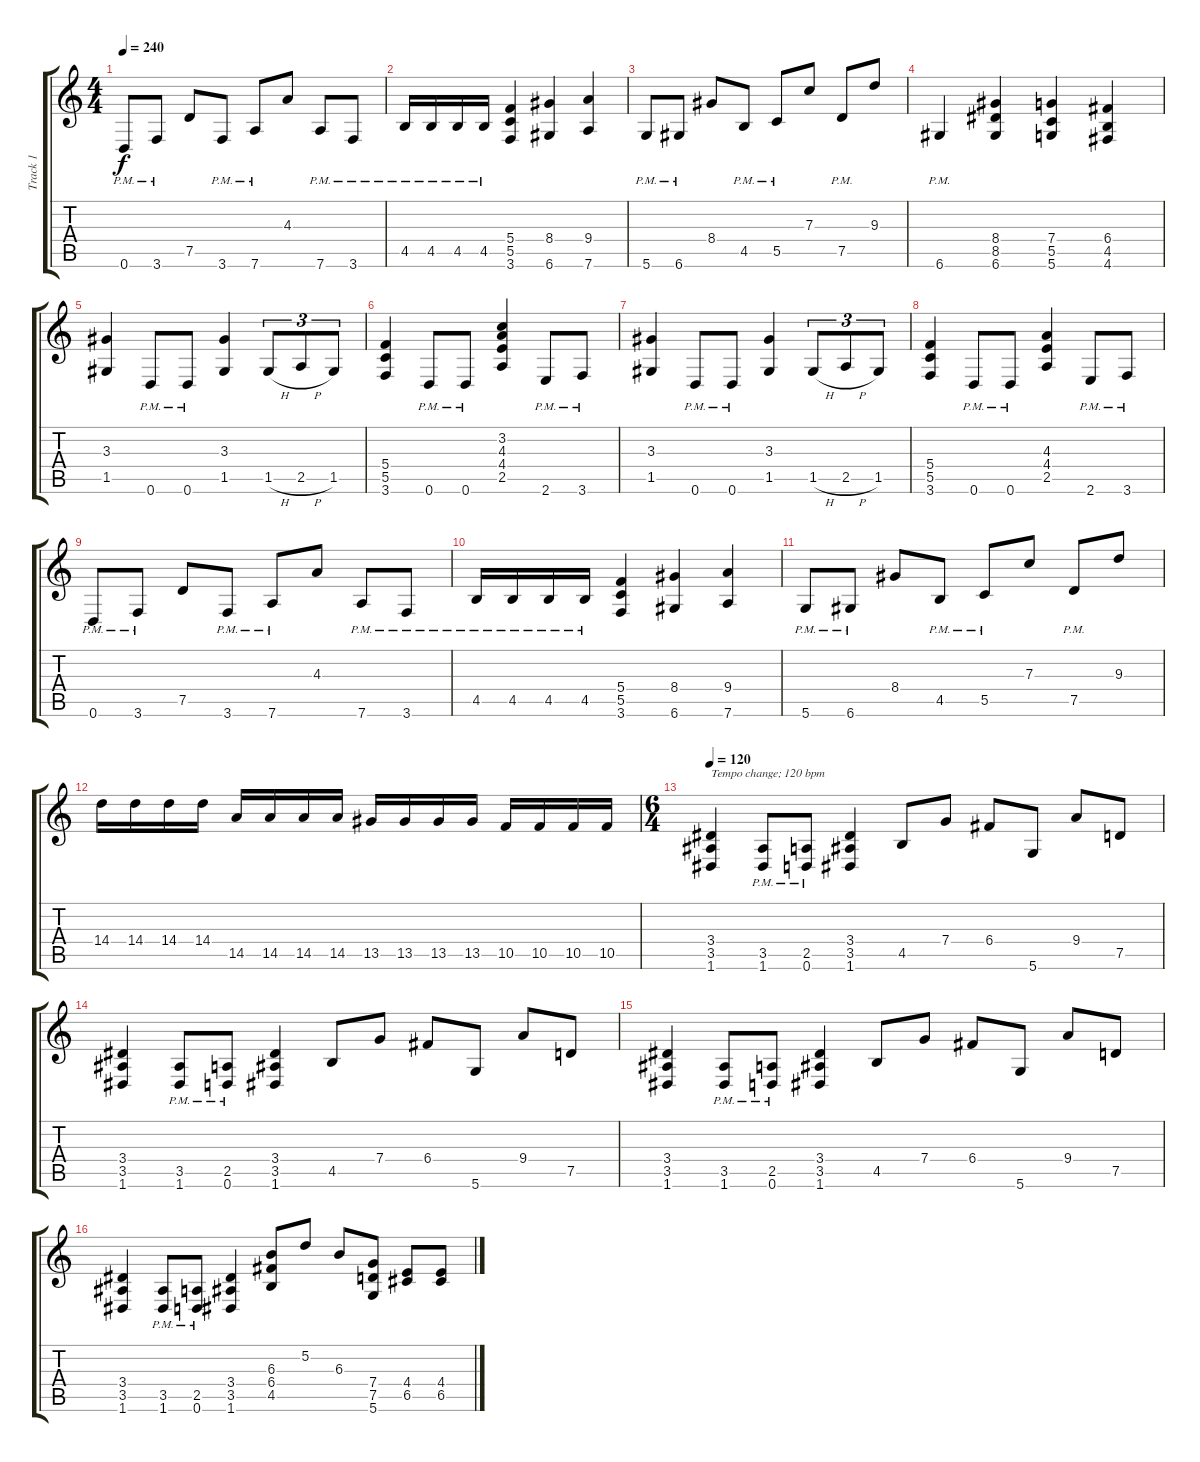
\track ("Track 1" "Track 1") {instrument distortionguitar}
\staff {score tabs}
\tuning (D4 A3 F3 C3 G2 D2) {hide}
\ts (4 4)
\tempo 240
\clef g2
\ks c
0.6{pm}.8{dy f} 3.6{pm}.8 7.5.8 3.6{pm}.8 7.6{pm}.8 4.3.8 7.6{pm}.8 3.6{pm}.8 |
4.5{pm}.16 4.5{pm}.16 4.5{pm}.16 4.5{pm}.16 (5.4 5.5 3.6).4 (8.4 6.6).4 (9.4 7.6).4 |
5.6{pm}.8 6.6{pm}.8 8.4.8 4.5{pm}.8 5.5{pm}.8 7.3.8 7.5{pm}.8 9.3.8 |
6.6{pm}.4 (8.4 8.5 6.6).4 (7.4 5.5 5.6).4 (6.4 4.5 4.6).4 |
(3.3 1.5).4 0.6{pm}.8 0.6{pm}.8 (3.3 1.5).4 1.5{h}.8{tu (3 2)} 2.5{h}.8{tu (3 2)} 1.5.8{tu (3 2)} |
(5.4 5.5 3.6).4 0.6{pm}.8 0.6{pm}.8 (3.2 4.3 4.4 2.5).4 2.6{pm}.8 3.6{pm}.8 |
(3.3 1.5).4 0.6{pm}.8 0.6{pm}.8 (3.3 1.5).4 1.5{h}.8{tu (3 2)} 2.5{h}.8{tu (3 2)} 1.5.8{tu (3 2)} |
(5.4 5.5 3.6).4 0.6{pm}.8 0.6{pm}.8 (4.3 4.4 2.5).4 2.6{pm}.8 3.6{pm}.8 |
0.6{pm}.8 3.6{pm}.8 7.5.8 3.6{pm}.8 7.6{pm}.8 4.3.8 7.6{pm}.8 3.6{pm}.8 |
4.5{pm}.16 4.5{pm}.16 4.5{pm}.16 4.5{pm}.16 (5.4 5.5 3.6).4 (8.4 6.6).4 (9.4 7.6).4 |
5.6{pm}.8 6.6{pm}.8 8.4.8 4.5{pm}.8 5.5{pm}.8 7.3.8 7.5{pm}.8 9.3.8 |
14.4.16 14.4.16 14.4.16 14.4.16 14.5.16 14.5.16 14.5.16 14.5.16 13.5.16 13.5.16 13.5.16 13.5.16 10.5.16 10.5.16 10.5.16 10.5.16 |
\ts (6 4)
\tempo 120
(3.4 3.5 1.6).4{txt "Tempo change; 120 bpm"} (3.5{pm} 1.6{pm}).8 (2.5{pm} 0.6{pm}).8 (3.4 3.5 1.6).4 4.5.8 7.4.8 6.4.8 5.6.8 9.4.8 7.5.8 |
(3.4 3.5 1.6).4 (3.5{pm} 1.6{pm}).8 (2.5{pm} 0.6{pm}).8 (3.4 3.5 1.6).4 4.5.8 7.4.8 6.4.8 5.6.8 9.4.8 7.5.8 |
(3.4 3.5 1.6).4 (3.5{pm} 1.6{pm}).8 (2.5{pm} 0.6{pm}).8 (3.4 3.5 1.6).4 4.5.8 7.4.8 6.4.8 5.6.8 9.4.8 7.5.8 |
(3.4 3.5 1.6).4 (3.5{pm} 1.6{pm}).8 (2.5{pm} 0.6{pm}).8 (3.4 3.5 1.6).4 (6.3 6.4 4.5).8 5.2.8 6.3.8 (7.4 7.5 5.6).8 (4.4 6.5).8 (4.4 6.5).8
